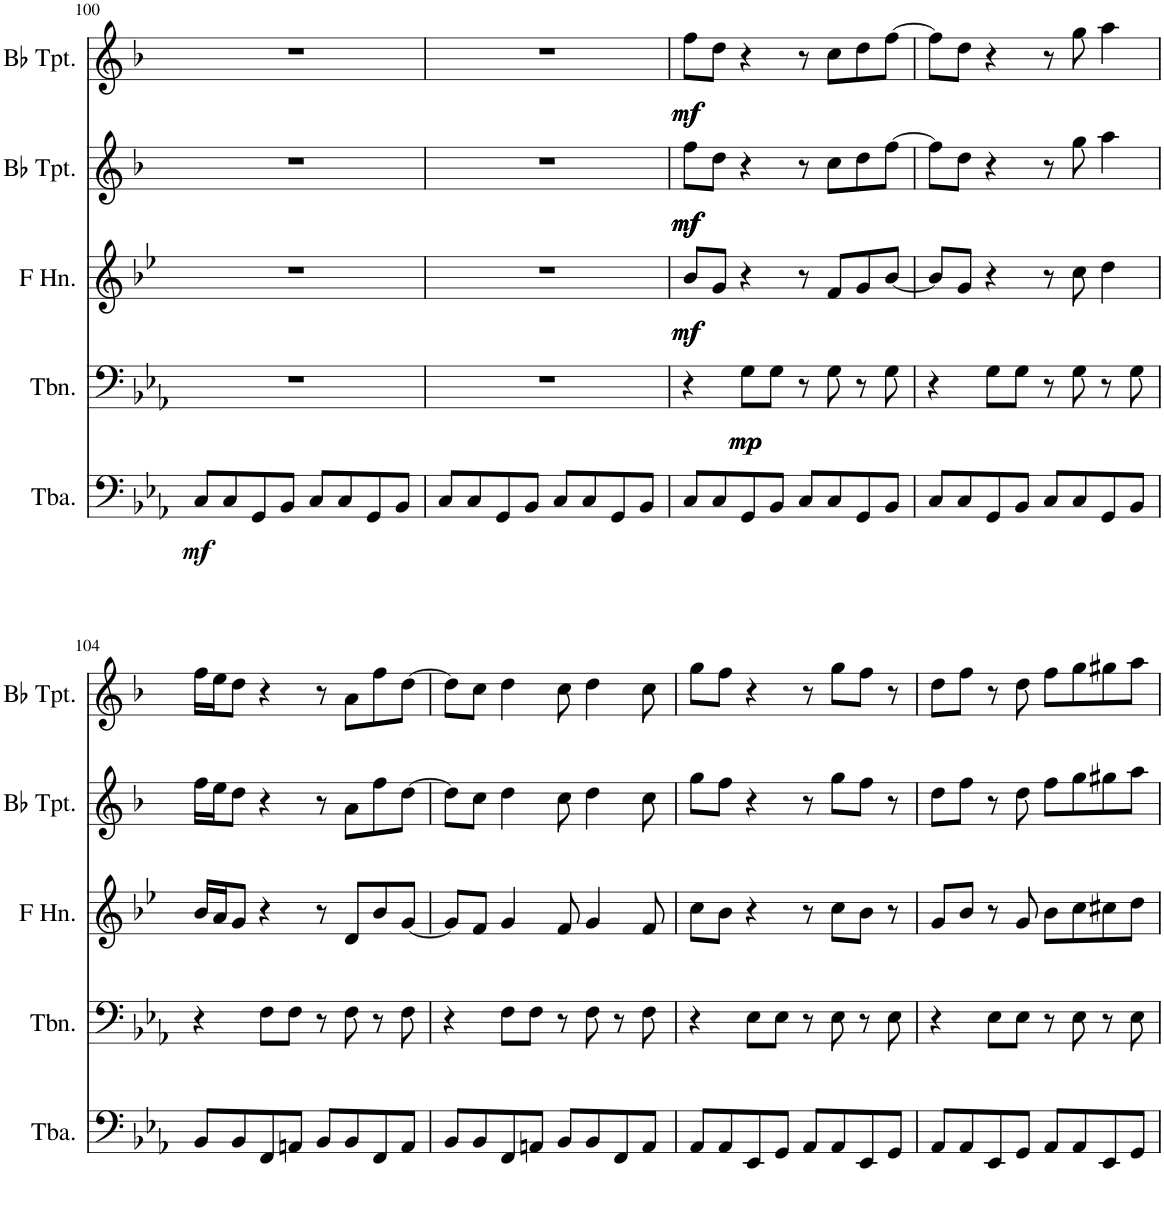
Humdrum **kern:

**kern	**dynam	**kern	**dynam	**kern	**dynam	**kern	**dynam	**kern	**dynam
*part5	*part5	*part4	*part4	*part3	*part3	*part2	*part2	*part1	*part1
*staff5	*staff5	*staff4	*staff4	*staff3	*staff3	*staff2	*staff2	*staff1	*staff1
*I"Tuba	*	*I"Trombone	*	*I"Horn in F	*	*I"Bb Trumpet 2	*	*I"Bb Trumpet 1	*
*I'Tba.	*	*I'Tbn.	*	*	*	*I'Bb Tpt.	*	*I'Bb Tpt.	*
!!LO:PB:g=z
*clefF4	*	*clefF4	*	*clefG2	*	*clefG2	*	*clefG2	*
*	*	*	*	*Trd4c7	*	*Trd1c2	*	*Trd1c2	*
*k[b-e-a-]	*	*k[b-e-a-]	*	*k[b-e-]	*	*k[b-]	*	*k[b-]	*
*M4/4	*	*M4/4	*	*M4/4	*	*M4/4	*	*M4/4	*
=100	=100	=100	=100	=100	=100	=100	=100	=100	=100
!	!LO:DY:b	!	!	!	!	!	!	!	!
8C/L	mf	1r	.	1r	.	1r	.	1r	.
8C/	.	.	.	.	.	.	.	.	.
8GG/	.	.	.	.	.	.	.	.	.
8BB-/J	.	.	.	.	.	.	.	.	.
8C/L	.	.	.	.	.	.	.	.	.
8C/	.	.	.	.	.	.	.	.	.
8GG/	.	.	.	.	.	.	.	.	.
8BB-/J	.	.	.	.	.	.	.	.	.
=101	=101	=101	=101	=101	=101	=101	=101	=101	=101
8C/L	.	1r	.	1r	.	1r	.	1r	.
8C/	.	.	.	.	.	.	.	.	.
8GG/	.	.	.	.	.	.	.	.	.
8BB-/J	.	.	.	.	.	.	.	.	.
8C/L	.	.	.	.	.	.	.	.	.
8C/	.	.	.	.	.	.	.	.	.
8GG/	.	.	.	.	.	.	.	.	.
8BB-/J	.	.	.	.	.	.	.	.	.
=102	=102	=102	=102	=102	=102	=102	=102	=102	=102
!	!	!	!	!	!LO:DY:b	!	!	!	!
!	!	!	!	!	!LO:DY:n=1:b	!	!LO:DY:b	!	!
!	!	!	!	!	!	!	!LO:DY:n=1:b	!	!
!	!	!	!	!	!	!	!LO:DY:n=2:b	!	!LO:DY:b
!	!	!	!	!	!	!	!	!	!LO:DY:n=1:b
8C/L	.	4r	.	8b-/L	mf mf	8ff\L	mf mf mf	8ff\L	mf mf
8C/	.	.	.	8g/J	.	8dd\J	.	8dd\J	.
!	!	!	!LO:DY:b	!	!	!	!	!	!
!	!	!	!LO:DY:n=1:b	!	!	!	!	!	!
8GG/	.	8G\L	mp mp	4r	.	4r	.	4r	.
8BB-/J	.	8G\J	.	.	.	.	.	.	.
8C/L	.	8r	.	8r	.	8r	.	8r	.
8C/	.	8G\	.	8f/L	.	8cc\L	.	8cc\L	.
8GG/	.	8r	.	8g/	.	8dd\	.	8dd\	.
8BB-/J	.	8G\	.	[8b-/J	.	[8ff\J	.	[8ff\J	.
=103	=103	=103	=103	=103	=103	=103	=103	=103	=103
8C/L	.	4r	.	8b-/L]	.	8ff\L]	.	8ff\L]	.
8C/	.	.	.	8g/J	.	8dd\J	.	8dd\J	.
8GG/	.	8G\L	.	4r	.	4r	.	4r	.
8BB-/J	.	8G\J	.	.	.	.	.	.	.
8C/L	.	8r	.	8r	.	8r	.	8r	.
8C/	.	8G\	.	8cc\	.	8gg\	.	8gg\	.
8GG/	.	8r	.	4dd\	.	4aa\	.	4aa\	.
8BB-/J	.	8G\	.	.	.	.	.	.	.
!!LO:LB:g=z
=104	=104	=104	=104	=104	=104	=104	=104	=104	=104
8BB-/L	.	4r	.	16b-/LL	.	16ff\LL	.	16ff\LL	.
.	.	.	.	16a/J	.	16ee\J	.	16ee\J	.
8BB-/	.	.	.	8g/J	.	8dd\J	.	8dd\J	.
8FF/	.	8F\L	.	4r	.	4r	.	4r	.
8AAn/J	.	8F\J	.	.	.	.	.	.	.
8BB-/L	.	8r	.	8r	.	8r	.	8r	.
8BB-/	.	8F\	.	8d/L	.	8a\L	.	8a\L	.
8FF/	.	8r	.	8b-/	.	8ff\	.	8ff\	.
8AA/J	.	8F\	.	[8g/J	.	[8dd\J	.	[8dd\J	.
=105	=105	=105	=105	=105	=105	=105	=105	=105	=105
8BB-/L	.	4r	.	8g/L]	.	8dd\L]	.	8dd\L]	.
8BB-/	.	.	.	8f/J	.	8cc\J	.	8cc\J	.
8FF/	.	8F\L	.	4g/	.	4dd\	.	4dd\	.
8AAn/J	.	8F\J	.	.	.	.	.	.	.
8BB-/L	.	8r	.	8f/	.	8cc\	.	8cc\	.
8BB-/	.	8F\	.	4g/	.	4dd\	.	4dd\	.
8FF/	.	8r	.	.	.	.	.	.	.
8AA/J	.	8F\	.	8f/	.	8cc\	.	8cc\	.
=106	=106	=106	=106	=106	=106	=106	=106	=106	=106
8AA-/L	.	4r	.	8cc\L	.	8gg\L	.	8gg\L	.
8AA-/	.	.	.	8b-\J	.	8ff\J	.	8ff\J	.
8EE-/	.	8E-\L	.	4r	.	4r	.	4r	.
8GG/J	.	8E-\J	.	.	.	.	.	.	.
8AA-/L	.	8r	.	8r	.	8r	.	8r	.
8AA-/	.	8E-\	.	8cc\L	.	8gg\L	.	8gg\L	.
8EE-/	.	8r	.	8b-\J	.	8ff\J	.	8ff\J	.
8GG/J	.	8E-\	.	8r	.	8r	.	8r	.
=107	=107	=107	=107	=107	=107	=107	=107	=107	=107
8AA-/L	.	4r	.	8g/L	.	8dd\L	.	8dd\L	.
8AA-/	.	.	.	8b-/J	.	8ff\J	.	8ff\J	.
8EE-/	.	8E-\L	.	8r	.	8r	.	8r	.
8GG/J	.	8E-\J	.	8g/	.	8dd\	.	8dd\	.
8AA-/L	.	8r	.	8b-\L	.	8ff\L	.	8ff\L	.
8AA-/	.	8E-\	.	8cc\	.	8gg\	.	8gg\	.
8EE-/	.	8r	.	8cc#X\	.	8gg#X\	.	8gg#X\	.
8GG/J	.	8E-\	.	8dd\J	.	8aa\J	.	8aa\J	.
=	=	=	=	=	=	=	=	=	=
*-	*-	*-	*-	*-	*-	*-	*-	*-	*-
